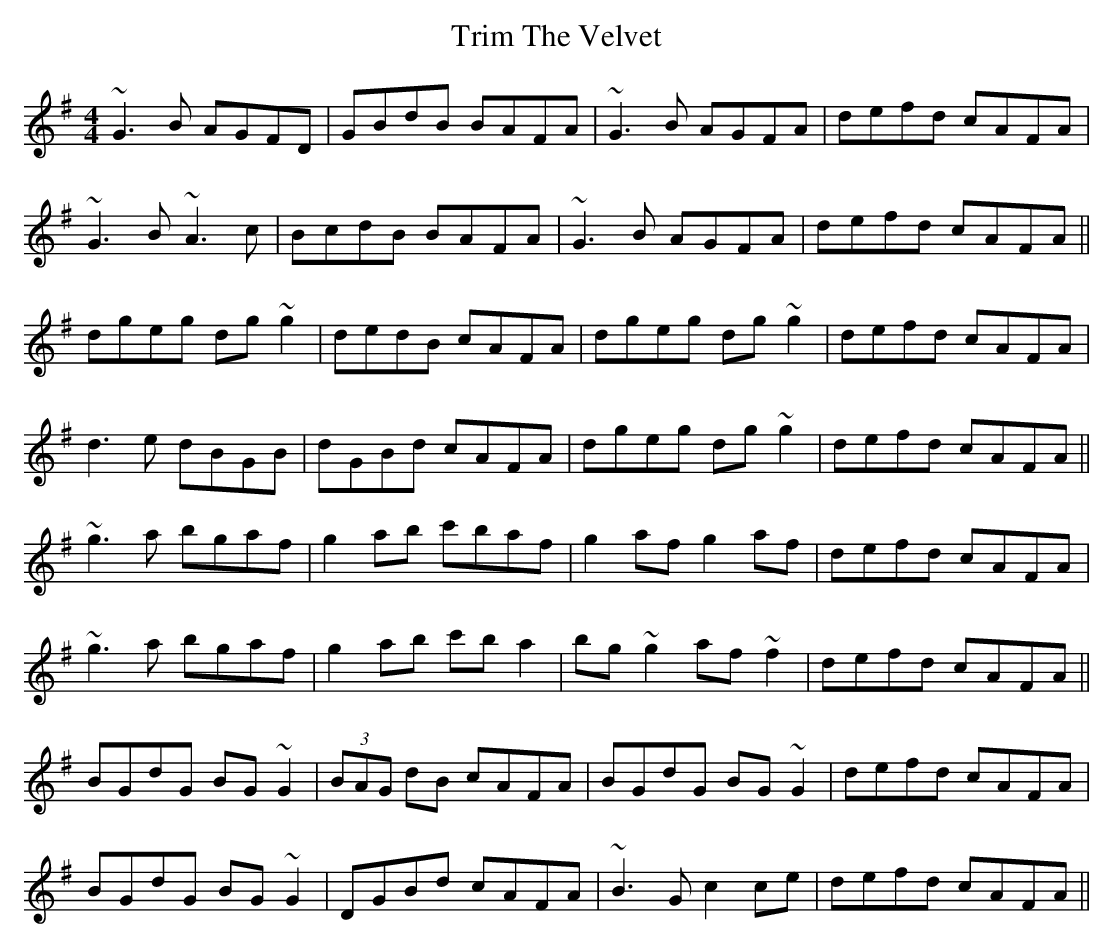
X:1
T: Trim The Velvet
M: 4/4
L: 1/8
K: Gmaj
~G3B AGFD|GBdB BAFA|~G3B AGFA|defd cAFA|
~G3B ~A3c|BcdB BAFA|~G3B AGFA|defd cAFA||
dgeg dg~g2|dedB cAFA|dgeg dg~g2|defd cAFA|
d3e dBGB|dGBd cAFA|dgeg dg~g2|defd cAFA||
~g3a bgaf|g2ab c'baf|g2af g2af|defd cAFA|
~g3a bgaf|g2ab c'ba2|bg~g2 af~f2|defd cAFA||
BGdG BG~G2|(3BAG dB cAFA|BGdG BG~G2|defd cAFA|
BGdG BG~G2|DGBd cAFA|~B3G c2ce|defd cAFA||
